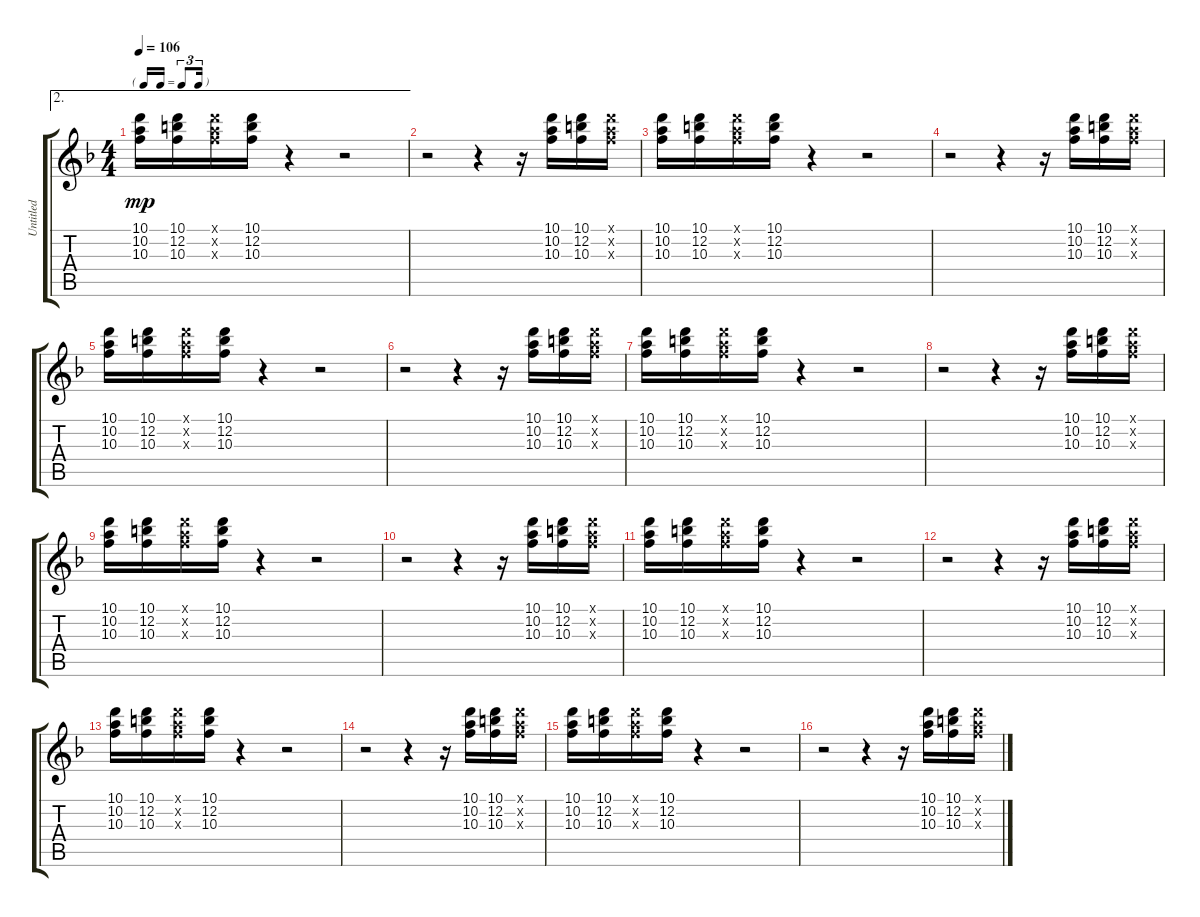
\track ("Untitled" "Untitled") {instrument electricguitarclean}
\staff {score tabs}
\tuning (E4 B3 G3 D3 A2 E2) {hide}
\ae 2
\ts (4 4)
\tf triplet16th
\tempo 106
\clef g2
\ks f
(10.1 10.2 10.3).16{dy mp} (10.1 12.2 10.3).16 (10.1{x} 10.2{x} 10.3{x}).16 (10.1 12.2 10.3).16 r.4 r.2 |
r.2 r.4 r.16 (10.1 10.2 10.3).16 (10.1 12.2 10.3).16 (10.1{x} 10.2{x} 10.3{x}).16 |
(10.1 10.2 10.3).16 (10.1 12.2 10.3).16 (10.1{x} 10.2{x} 10.3{x}).16 (10.1 12.2 10.3).16 r.4 r.2 |
r.2 r.4 r.16 (10.1 10.2 10.3).16 (10.1 12.2 10.3).16 (10.1{x} 10.2{x} 10.3{x}).16 |
(10.1 10.2 10.3).16 (10.1 12.2 10.3).16 (10.1{x} 10.2{x} 10.3{x}).16 (10.1 12.2 10.3).16 r.4 r.2 |
r.2 r.4 r.16 (10.1 10.2 10.3).16 (10.1 12.2 10.3).16 (10.1{x} 10.2{x} 10.3{x}).16 |
(10.1 10.2 10.3).16 (10.1 12.2 10.3).16 (10.1{x} 10.2{x} 10.3{x}).16 (10.1 12.2 10.3).16 r.4 r.2 |
r.2 r.4 r.16 (10.1 10.2 10.3).16 (10.1 12.2 10.3).16 (10.1{x} 10.2{x} 10.3{x}).16 |
(10.1 10.2 10.3).16 (10.1 12.2 10.3).16 (10.1{x} 10.2{x} 10.3{x}).16 (10.1 12.2 10.3).16 r.4 r.2 |
r.2 r.4 r.16 (10.1 10.2 10.3).16 (10.1 12.2 10.3).16 (10.1{x} 10.2{x} 10.3{x}).16 |
(10.1 10.2 10.3).16 (10.1 12.2 10.3).16 (10.1{x} 10.2{x} 10.3{x}).16 (10.1 12.2 10.3).16 r.4 r.2 |
r.2 r.4 r.16 (10.1 10.2 10.3).16 (10.1 12.2 10.3).16 (10.1{x} 10.2{x} 10.3{x}).16 |
(10.1 10.2 10.3).16 (10.1 12.2 10.3).16 (10.1{x} 10.2{x} 10.3{x}).16 (10.1 12.2 10.3).16 r.4 r.2 |
r.2 r.4 r.16 (10.1 10.2 10.3).16 (10.1 12.2 10.3).16 (10.1{x} 10.2{x} 10.3{x}).16 |
(10.1 10.2 10.3).16 (10.1 12.2 10.3).16 (10.1{x} 10.2{x} 10.3{x}).16 (10.1 12.2 10.3).16 r.4 r.2 |
r.2 r.4 r.16 (10.1 10.2 10.3).16 (10.1 12.2 10.3).16 (10.1{x} 10.2{x} 10.3{x}).16
